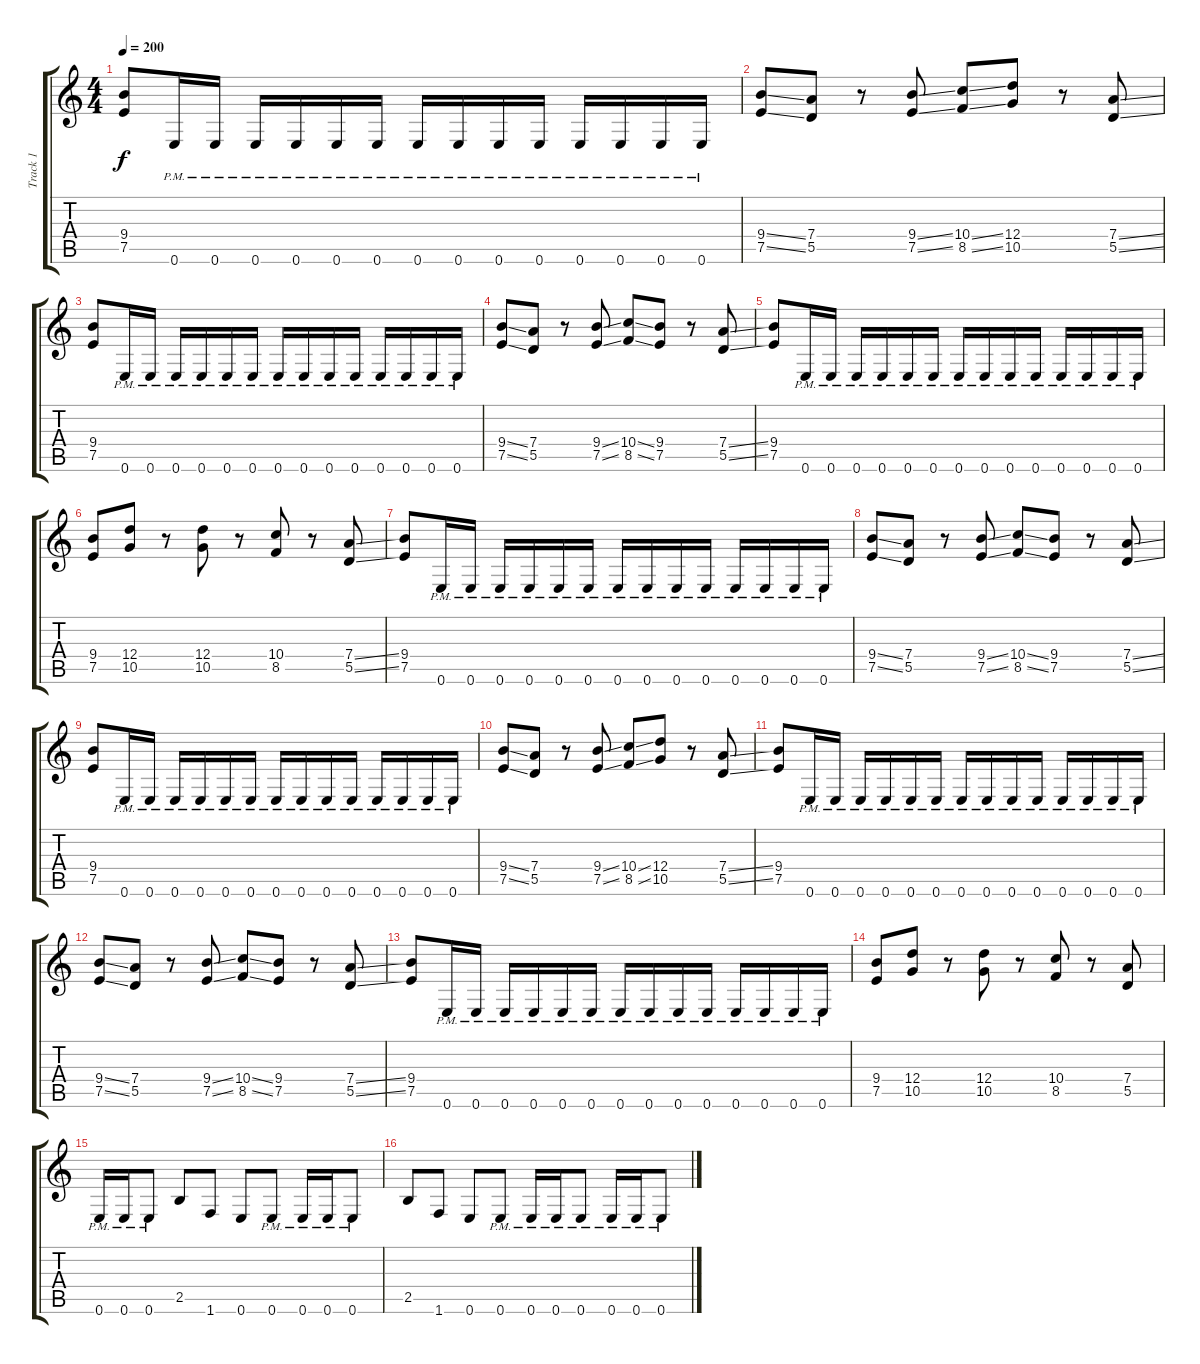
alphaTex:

\track ("Track 1" "Track 1") {instrument distortionguitar}
\staff {score tabs}
\tuning (E4 B3 G3 D3 A2 E2) {hide}
\ts (4 4)
\tempo 200
\clef g2
\ks c
(9.4 7.5).8{dy f} 0.6{pm}.16 0.6{pm}.16 0.6{pm}.16 0.6{pm}.16 0.6{pm}.16 0.6{pm}.16 0.6{pm}.16 0.6{pm}.16 0.6{pm}.16 0.6{pm}.16 0.6{pm}.16 0.6{pm}.16 0.6{pm}.16 0.6{pm}.16 |
(9.4{ss} 7.5{ss}).8 (7.4 5.5).8 r.8 (9.4{ss} 7.5{ss}).8 (10.4{ss} 8.5{ss}).8 (12.4 10.5).8 r.8 (7.4{ss} 5.5{ss}).8 |
(9.4 7.5).8 0.6{pm}.16 0.6{pm}.16 0.6{pm}.16 0.6{pm}.16 0.6{pm}.16 0.6{pm}.16 0.6{pm}.16 0.6{pm}.16 0.6{pm}.16 0.6{pm}.16 0.6{pm}.16 0.6{pm}.16 0.6{pm}.16 0.6{pm}.16 |
(9.4{ss} 7.5{ss}).8 (7.4 5.5).8 r.8 (9.4{ss} 7.5{ss}).8 (10.4{ss} 8.5{ss}).8 (9.4 7.5).8 r.8 (7.4{ss} 5.5{ss}).8 |
(9.4 7.5).8 0.6{pm}.16 0.6{pm}.16 0.6{pm}.16 0.6{pm}.16 0.6{pm}.16 0.6{pm}.16 0.6{pm}.16 0.6{pm}.16 0.6{pm}.16 0.6{pm}.16 0.6{pm}.16 0.6{pm}.16 0.6{pm}.16 0.6{pm}.16 |
(9.4 7.5).8 (12.4 10.5).8 r.8 (12.4 10.5).8 r.8 (10.4 8.5).8 r.8 (7.4{ss} 5.5{ss}).8 |
(9.4 7.5).8 0.6{pm}.16 0.6{pm}.16 0.6{pm}.16 0.6{pm}.16 0.6{pm}.16 0.6{pm}.16 0.6{pm}.16 0.6{pm}.16 0.6{pm}.16 0.6{pm}.16 0.6{pm}.16 0.6{pm}.16 0.6{pm}.16 0.6{pm}.16 |
(9.4{ss} 7.5{ss}).8 (7.4 5.5).8 r.8 (9.4{ss} 7.5{ss}).8 (10.4{ss} 8.5{ss}).8 (9.4 7.5).8 r.8 (7.4{ss} 5.5{ss}).8 |
(9.4 7.5).8 0.6{pm}.16 0.6{pm}.16 0.6{pm}.16 0.6{pm}.16 0.6{pm}.16 0.6{pm}.16 0.6{pm}.16 0.6{pm}.16 0.6{pm}.16 0.6{pm}.16 0.6{pm}.16 0.6{pm}.16 0.6{pm}.16 0.6{pm}.16 |
(9.4{ss} 7.5{ss}).8 (7.4 5.5).8 r.8 (9.4{ss} 7.5{ss}).8 (10.4{ss} 8.5{ss}).8 (12.4 10.5).8 r.8 (7.4{ss} 5.5{ss}).8 |
(9.4 7.5).8 0.6{pm}.16 0.6{pm}.16 0.6{pm}.16 0.6{pm}.16 0.6{pm}.16 0.6{pm}.16 0.6{pm}.16 0.6{pm}.16 0.6{pm}.16 0.6{pm}.16 0.6{pm}.16 0.6{pm}.16 0.6{pm}.16 0.6{pm}.16 |
(9.4{ss} 7.5{ss}).8 (7.4 5.5).8 r.8 (9.4{ss} 7.5{ss}).8 (10.4{ss} 8.5{ss}).8 (9.4 7.5).8 r.8 (7.4{ss} 5.5{ss}).8 |
(9.4 7.5).8 0.6{pm}.16 0.6{pm}.16 0.6{pm}.16 0.6{pm}.16 0.6{pm}.16 0.6{pm}.16 0.6{pm}.16 0.6{pm}.16 0.6{pm}.16 0.6{pm}.16 0.6{pm}.16 0.6{pm}.16 0.6{pm}.16 0.6{pm}.16 |
(9.4 7.5).8 (12.4 10.5).8 r.8 (12.4 10.5).8 r.8 (10.4 8.5).8 r.8 (7.4 5.5).8 |
0.6{pm}.16 0.6{pm}.16 0.6{pm}.8 2.5.8 1.6.8 0.6.8 0.6{pm}.8 0.6{pm}.16 0.6{pm}.16 0.6{pm}.8 |
2.5.8 1.6.8 0.6.8 0.6{pm}.8 0.6{pm}.16 0.6{pm}.16 0.6{pm}.8 0.6{pm}.16 0.6{pm}.16 0.6{pm}.8
